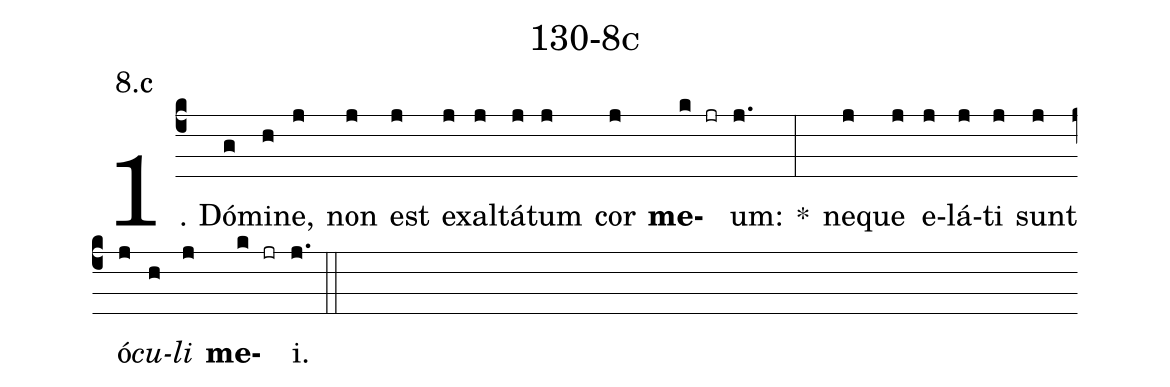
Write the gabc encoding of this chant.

name: 130-8c;
annotation: 8.c;
%%
(c4)1. Dó(g)mi(h)ne,(j) non(j) est(j) ex(j)al(j)tá(j)tum(j) cor(j) <b>me</b>(k jr)um:(j.) *(:) ne(j)que(j) e(j)lá(j)ti(j) sunt(j) ó(j)<i>cu</i>(h)<i>li</i>(j) <b>me</b>(k jr)i.(j.) (::)
